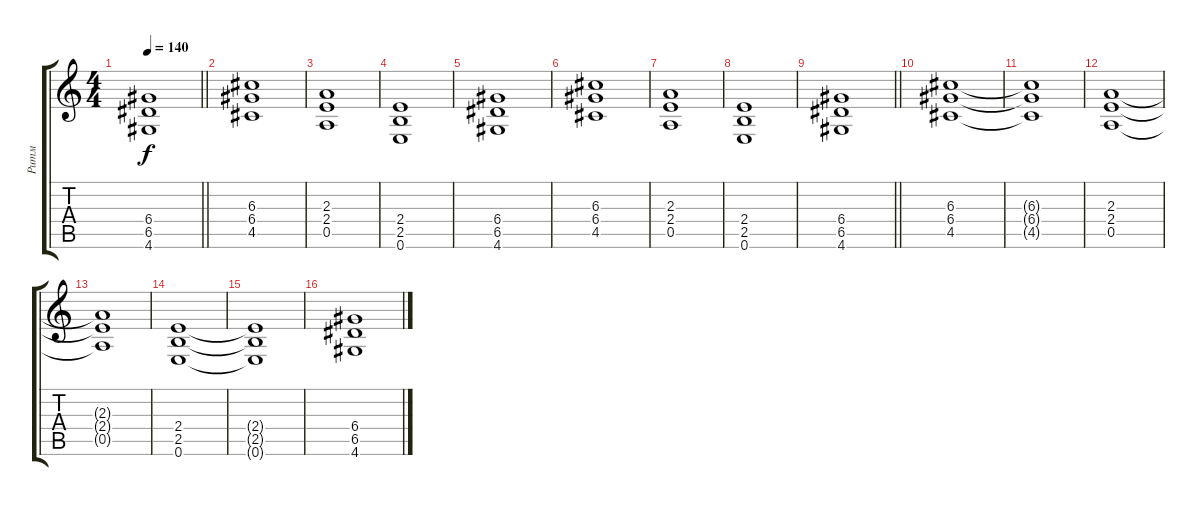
\track ("Ритм" "Ритм") {instrument distortionguitar}
\staff {score tabs}
\tuning (E4 B3 G3 D3 A2 E2) {hide}
\ts (4 4)
\tempo 140
\clef g2
\barLineRight lightlight
\ks c
(6.4{t} 6.5{t} 4.6{t}).1{dy f} |
(6.3 6.4 4.5).1 |
(2.3 2.4 0.5).1 |
(2.4 2.5 0.6).1 |
(6.4 6.5 4.6).1 |
(6.3 6.4 4.5).1 |
(2.3 2.4 0.5).1 |
(2.4 2.5 0.6).1 |
\barLineRight lightlight
(6.4 6.5 4.6).1 |
(6.3 6.4 4.5).1 |
(6.3{t} 6.4{t} 4.5{t}).1 |
(2.3 2.4 0.5).1 |
(2.3{t} 2.4{t} 0.5{t}).1 |
(2.4 2.5 0.6).1 |
(2.4{t} 2.5{t} 0.6{t}).1 |
(6.4 6.5 4.6).1
